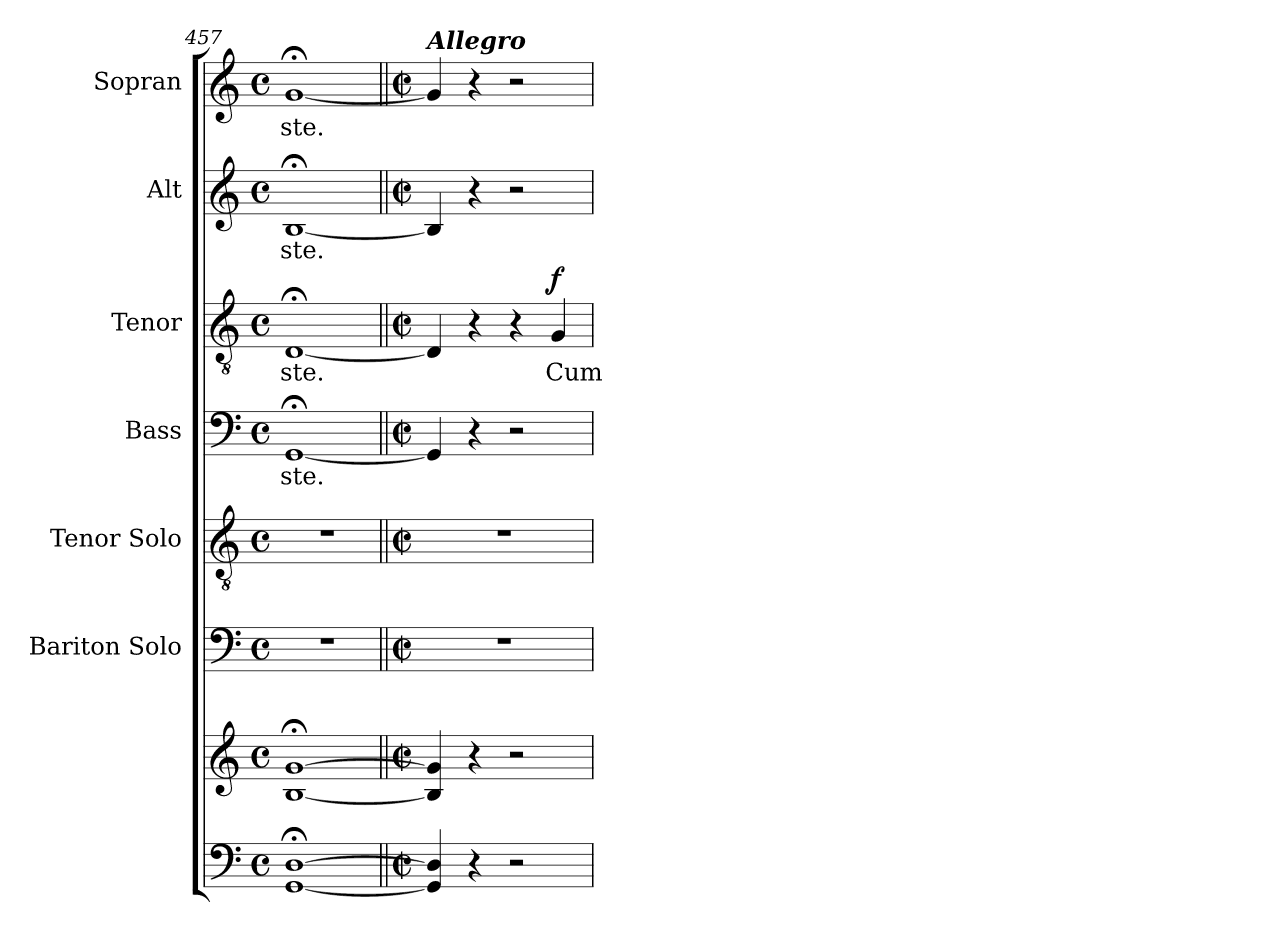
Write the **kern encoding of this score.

**kern	**kern	**kern	**kern	**kern	**text	**kern	**text	**dynam	**kern	**text	**kern	**text
*part7	*part7	*part6	*part5	*part4	*part4	*part3	*part3	*part3	*part2	*part2	*part1	*part1
*staff8	*staff7	*staff6	*staff5	*staff4	*staff4	*staff3	*staff3	*staff3	*staff2	*staff2	*staff1	*staff1
*	*	*I"Bariton Solo	*I"Tenor Solo	*I"Bass	*	*I"Tenor	*	*	*I"Alt	*	*I"Sopran	*
*	*	*	*	*I'B.	*	*I'T.	*	*	*I'A.	*	*I'S.	*
*clefF4	*clefG2	*clefF4	*clefGv2	*clefF4	*	*clefGv2	*	*	*clefG2	*	*clefG2	*
*k[]	*k[]	*k[]	*k[]	*k[]	*	*k[]	*	*	*k[]	*	*k[]	*
*C:	*C:	*C:	*C:	*C:	*	*C:	*	*	*C:	*	*C:	*
*M4/4	*M4/4	*M4/4	*M4/4	*M4/4	*	*M4/4	*	*	*M4/4	*	*M4/4	*
*met(c)	*met(c)	*met(c)	*met(c)	*met(c)	*	*met(c)	*	*	*met(c)	*	*met(c)	*
=457	=457	=457	=457	=457	=457	=457	=457	=457	=457	=457	=457	=457
!	!	!	!	!	!LO:LY:b	!	!LO:LY:b	!	!	!LO:LY:b	!	!LO:LY:b
[1GG;< [1D;<	[1B;< [1g;<	1r	1r	[1GG;<	-ste.	[1D;<	-ste.	.	[1B;<	-ste.	[1g;<	-ste.
=458||	=458||	=458||	=458||	=458||	=458||	=458||	=458||	=458||	=458||	=458||	=458||	=458||
*M2/2	*M2/2	*M2/2	*M2/2	*M2/2	*	*M2/2	*	*	*M2/2	*	*M2/2	*
*met(c|)	*met(c|)	*met(c|)	*met(c|)	*met(c|)	*	*met(c|)	*	*	*met(c|)	*	*met(c|)	*
!	!	!	!	!	!	!	!	!	!	!	!LO:TX:a:Bi:t=Allegro	!
4GG/] 4D/]	4B/] 4g/]	1r	1r	4GG/]	.	4D/]	.	.	4B/]	.	4g/]	.
4r	4r	.	.	4r	.	4r	.	.	4r	.	4r	.
2r	2r	.	.	2r	.	4r	.	.	2r	.	2r	.
!	!	!	!	!	!	!	!LO:LY:b	!LO:DY:a	!	!	!	!
.	.	.	.	.	.	4G/	Cum	f	.	.	.	.
=	=	=	=	=	=	=	=	=	=	=	=	=
*-	*-	*-	*-	*-	*-	*-	*-	*-	*-	*-	*-	*-
